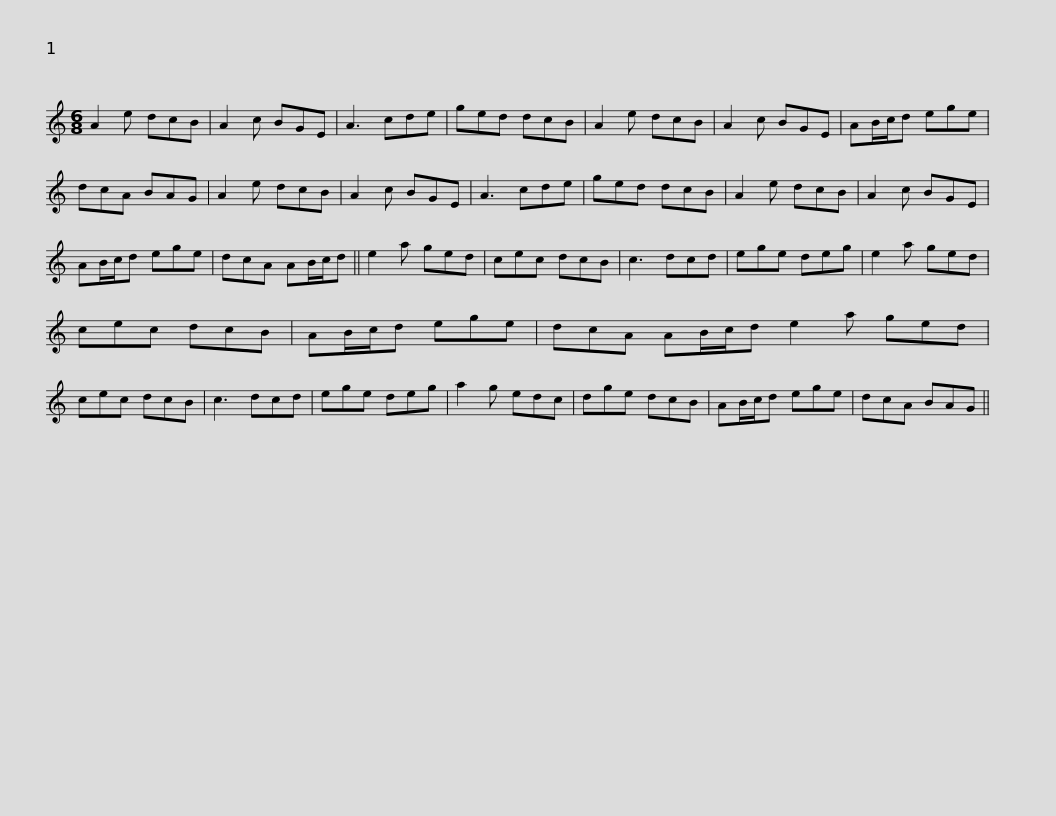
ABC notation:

X:1
L:1/8
M:6/8
I:linebreak $
K:C
V:1 treble
V:1
 A2 e dcB | A2 c BGE | A3 cde | ged dcB | A2 e dcB | %5
 A2 c BGE | AB/c/d ege | dcA BAG |$ A2 e dcB | A2 c BGE | %10
 A3 cde | ged dcB | A2 e dcB | A2 c BGE | AB/c/d ege | %15
 dcA AB/c/d ||$ e2 a ged | cec dcB | c3 dcd | ege deg | %20
 e2 a ged | cec dcB | AB/c/d ege |$ dcA AB/c/d e2 a ged | cec dcB | %25
 c3 dcd | ege deg | a2 g edc | dge dcB | AB/c/d ege |$ %30
 dcA BAG || %31
